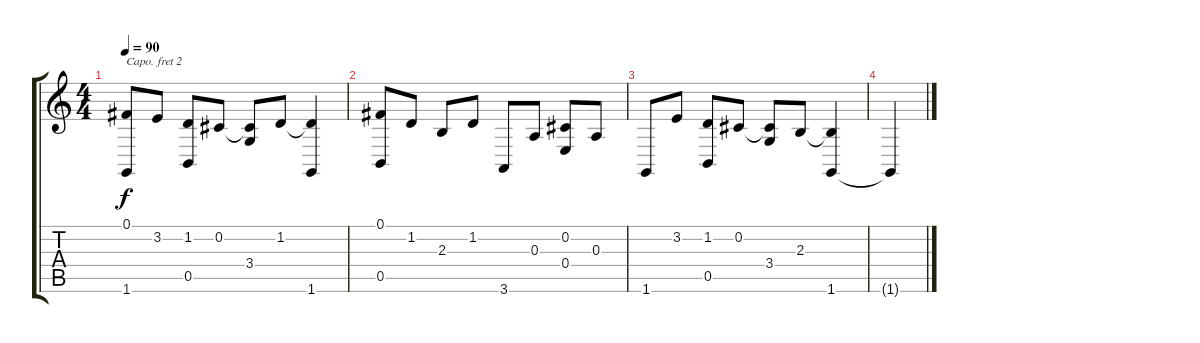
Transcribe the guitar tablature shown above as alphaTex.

\track "" {instrument fx6goblins}
\staff {score tabs}
\capo 2
\tuning (E4 B3 G3 D3 A2 E2) {hide}
\ts (4 4)
\tempo 90
\clef g2
\ks c
(0.1 1.6).8{dy f} 3.2.8 (1.2 0.5).8 0.2.8 (0.2{t} 3.4).8 1.2.8 (1.2{t} 1.6).4 |
(0.1 0.5).8 1.2.8 2.3.8 1.2.8 3.6.8 0.3.8 (0.2 0.4).8 0.3.8 |
1.6.8 3.2.8 (1.2 0.5).8 0.2.8 (0.2{t} 3.4).8 2.3.8 (2.3{t} 1.6).4 |
1.6{t}.4
